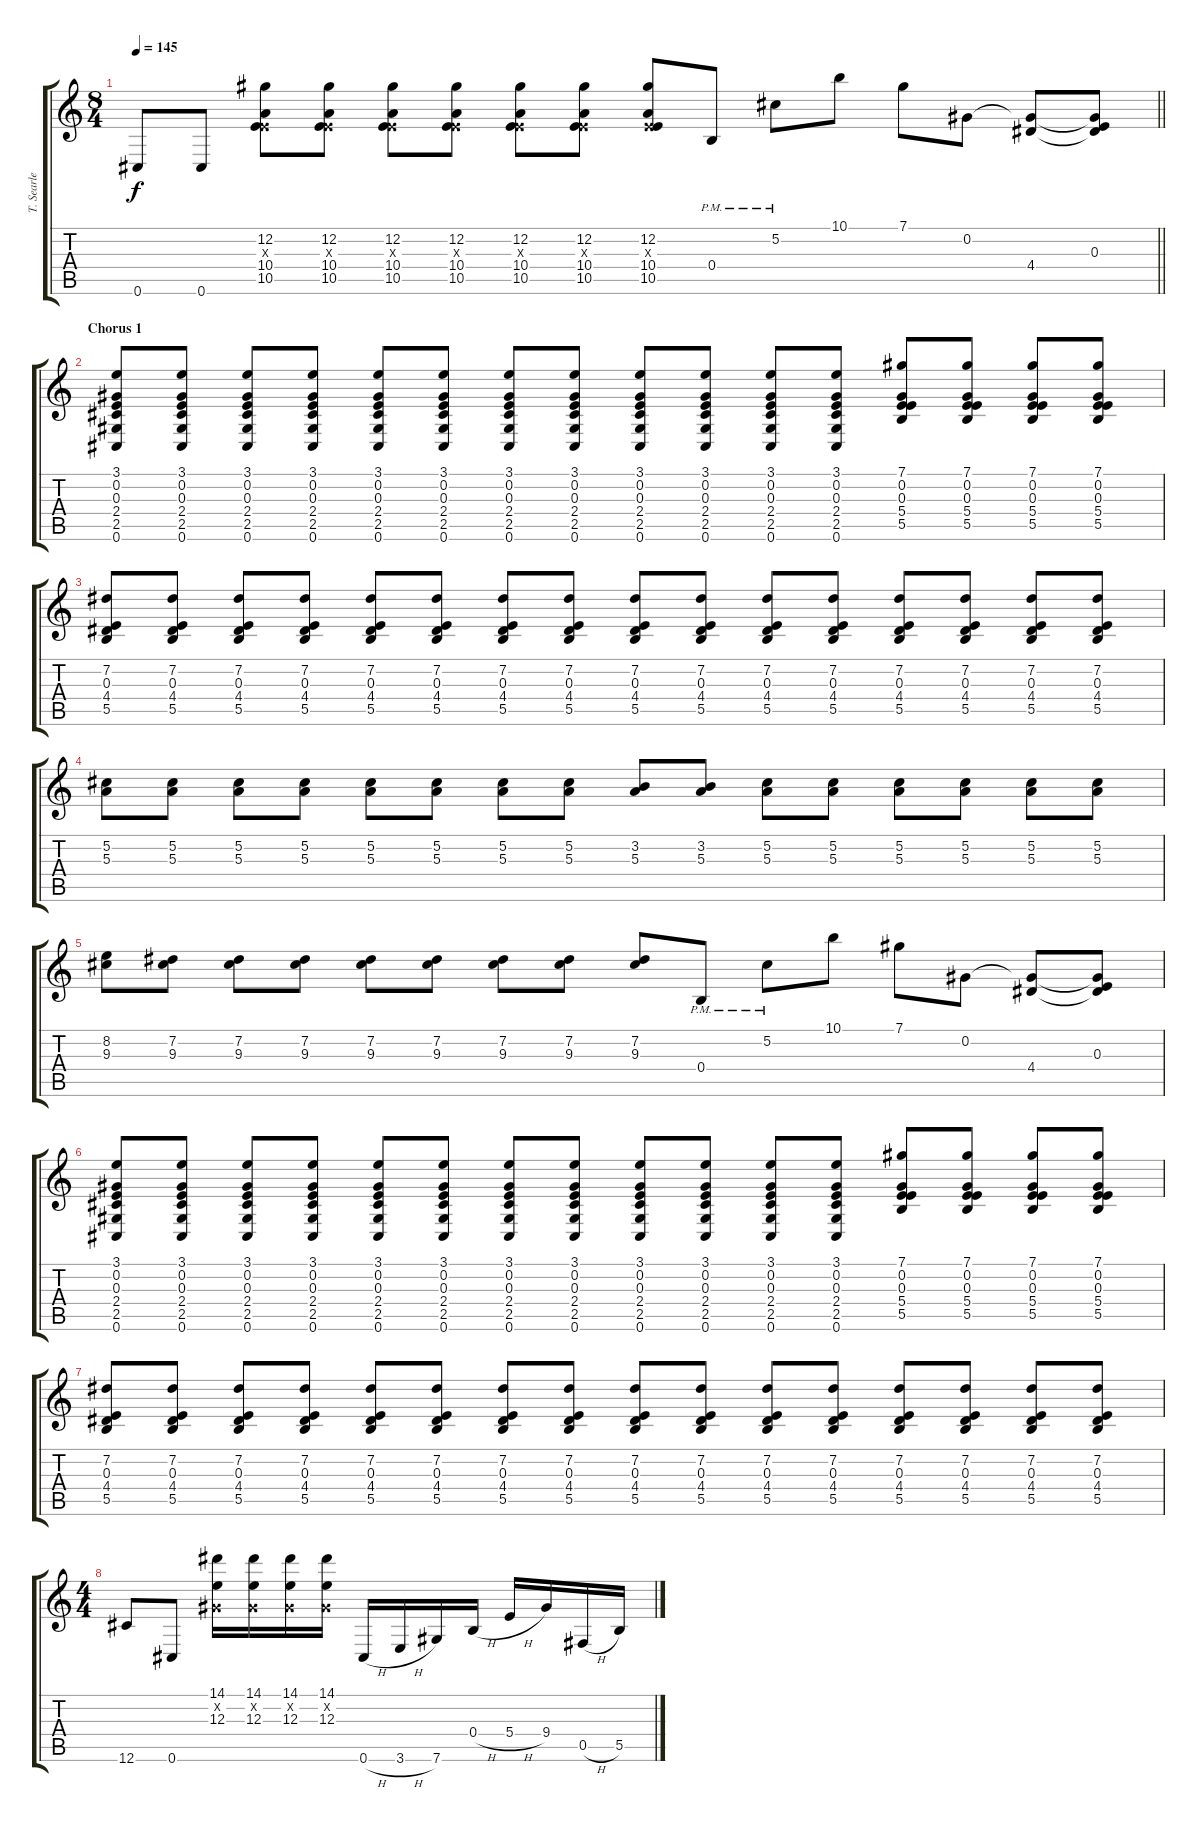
\track ("T. Searle" "T. Searle") {instrument distortionguitar}
\staff {score tabs}
\tuning (Db4 Ab3 E3 B2 Gb2 Db2) {hide}
\ts (8 4)
\tempo 145
\clef g2
\barLineRight lightlight
\ks c
0.6.8{dy f} 0.6.8 (12.2 0.3{x} 10.4 10.5).8 (12.2 0.3{x} 10.4 10.5).8 (12.2 0.3{x} 10.4 10.5).8 (12.2 0.3{x} 10.4 10.5).8 (12.2 0.3{x} 10.4 10.5).8 (12.2 0.3{x} 10.4 10.5).8 (12.2 0.3{x} 10.4 10.5).8 0.4{pm}.8 5.2{pm}.8 10.1.8 7.1.8 0.2.8 (0.2{t} 4.4).8 (0.2{t} 0.3 4.4{t}).8 |
\section ("" "Chorus 1")
(3.1 0.2 0.3 2.4 2.5 0.6).8 (3.1 0.2 0.3 2.4 2.5 0.6).8 (3.1 0.2 0.3 2.4 2.5 0.6).8 (3.1 0.2 0.3 2.4 2.5 0.6).8 (3.1 0.2 0.3 2.4 2.5 0.6).8 (3.1 0.2 0.3 2.4 2.5 0.6).8 (3.1 0.2 0.3 2.4 2.5 0.6).8 (3.1 0.2 0.3 2.4 2.5 0.6).8 (3.1 0.2 0.3 2.4 2.5 0.6).8 (3.1 0.2 0.3 2.4 2.5 0.6).8 (3.1 0.2 0.3 2.4 2.5 0.6).8 (3.1 0.2 0.3 2.4 2.5 0.6).8 (7.1 0.2 0.3 5.4 5.5).8 (7.1 0.2 0.3 5.4 5.5).8 (7.1 0.2 0.3 5.4 5.5).8 (7.1 0.2 0.3 5.4 5.5).8 |
(7.2 0.3 4.4 5.5).8 (7.2 0.3 4.4 5.5).8 (7.2 0.3 4.4 5.5).8 (7.2 0.3 4.4 5.5).8 (7.2 0.3 4.4 5.5).8 (7.2 0.3 4.4 5.5).8 (7.2 0.3 4.4 5.5).8 (7.2 0.3 4.4 5.5).8 (7.2 0.3 4.4 5.5).8 (7.2 0.3 4.4 5.5).8 (7.2 0.3 4.4 5.5).8 (7.2 0.3 4.4 5.5).8 (7.2 0.3 4.4 5.5).8 (7.2 0.3 4.4 5.5).8 (7.2 0.3 4.4 5.5).8 (7.2 0.3 4.4 5.5).8 |
(5.2 5.3).8 (5.2 5.3).8 (5.2 5.3).8 (5.2 5.3).8 (5.2 5.3).8 (5.2 5.3).8 (5.2 5.3).8 (5.2 5.3).8 (3.2 5.3).8 (3.2 5.3).8 (5.2 5.3).8 (5.2 5.3).8 (5.2 5.3).8 (5.2 5.3).8 (5.2 5.3).8 (5.2 5.3).8 |
(8.2 9.3).8 (7.2 9.3).8 (7.2 9.3).8 (7.2 9.3).8 (7.2 9.3).8 (7.2 9.3).8 (7.2 9.3).8 (7.2 9.3).8 (7.2 9.3).8 0.4{pm}.8 5.2{pm}.8 10.1.8 7.1.8 0.2.8 (0.2{t} 4.4).8 (0.2{t} 0.3 4.4{t}).8 |
(3.1 0.2 0.3 2.4 2.5 0.6).8 (3.1 0.2 0.3 2.4 2.5 0.6).8 (3.1 0.2 0.3 2.4 2.5 0.6).8 (3.1 0.2 0.3 2.4 2.5 0.6).8 (3.1 0.2 0.3 2.4 2.5 0.6).8 (3.1 0.2 0.3 2.4 2.5 0.6).8 (3.1 0.2 0.3 2.4 2.5 0.6).8 (3.1 0.2 0.3 2.4 2.5 0.6).8 (3.1 0.2 0.3 2.4 2.5 0.6).8 (3.1 0.2 0.3 2.4 2.5 0.6).8 (3.1 0.2 0.3 2.4 2.5 0.6).8 (3.1 0.2 0.3 2.4 2.5 0.6).8 (7.1 0.2 0.3 5.4 5.5).8 (7.1 0.2 0.3 5.4 5.5).8 (7.1 0.2 0.3 5.4 5.5).8 (7.1 0.2 0.3 5.4 5.5).8 |
(7.2 0.3 4.4 5.5).8 (7.2 0.3 4.4 5.5).8 (7.2 0.3 4.4 5.5).8 (7.2 0.3 4.4 5.5).8 (7.2 0.3 4.4 5.5).8 (7.2 0.3 4.4 5.5).8 (7.2 0.3 4.4 5.5).8 (7.2 0.3 4.4 5.5).8 (7.2 0.3 4.4 5.5).8 (7.2 0.3 4.4 5.5).8 (7.2 0.3 4.4 5.5).8 (7.2 0.3 4.4 5.5).8 (7.2 0.3 4.4 5.5).8 (7.2 0.3 4.4 5.5).8 (7.2 0.3 4.4 5.5).8 (7.2 0.3 4.4 5.5).8 |
\ts (4 4)
12.6.8 0.6.8 (14.1 0.2{x} 12.3).16 (14.1 0.2{x} 12.3).16 (14.1 0.2{x} 12.3).16 (14.1 0.2{x} 12.3).16 0.6{h}.16 3.6{h}.16 7.6.16 0.4{h}.16 5.4{h}.16 9.4.16 0.5{h}.16 5.5{h}.16
